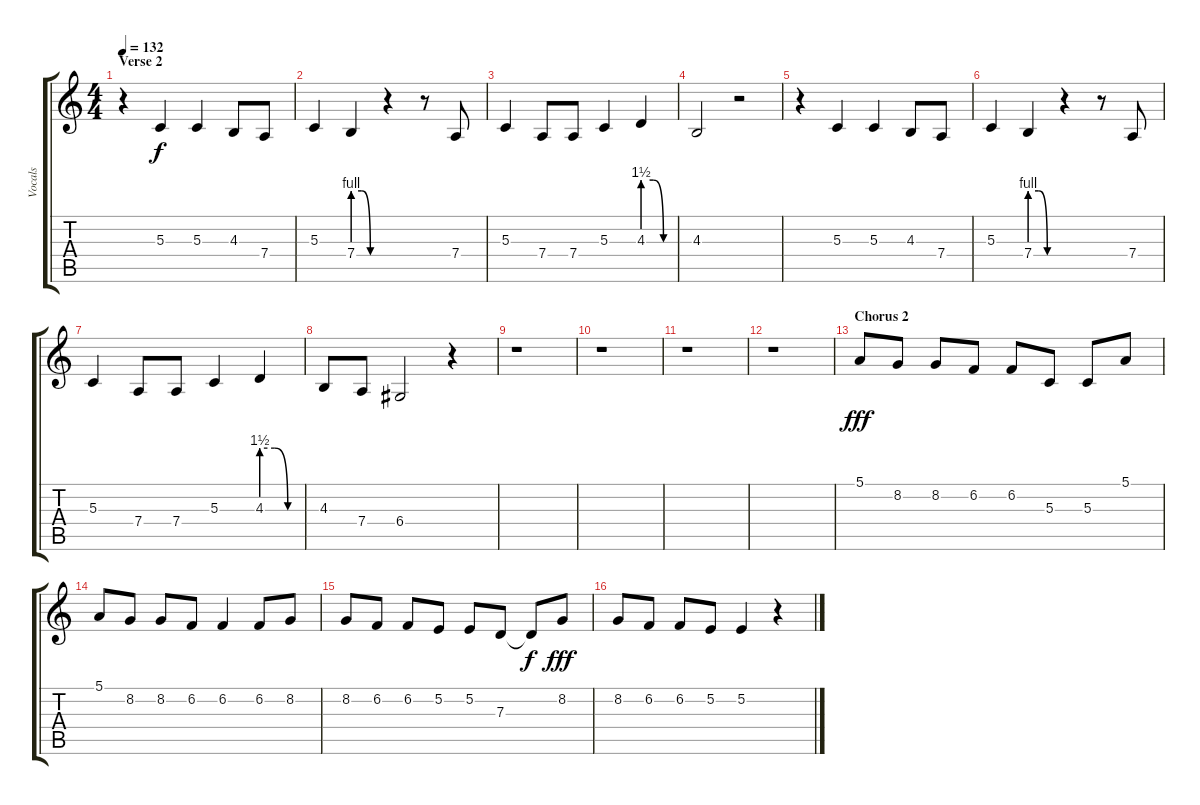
\track ("Vocals" "Vocals") {instrument altosax}
\staff {score tabs}
\tuning (E4 B3 G3 D3 A2 E2) {hide}
\ts (4 4)
\section ("" "Verse 2")
\tempo 132
\clef g2
\ks c
r.4{dy fff} 5.3.4{dy f} 5.3.4 4.3.8 7.4.8 |
5.3.4 7.4{be (custom 0 4 20 4 40 0 60 0)}.4 r.4 r.8 7.4.8 |
5.3.4 7.4.8 7.4.8 5.3.4 4.3{be (custom 0 6 20 6 40 0 60 0)}.4 |
4.3.2 r.2 |
r.4 5.3.4 5.3.4 4.3.8 7.4.8 |
5.3.4 7.4{be (custom 0 4 20 4 40 0 60 0)}.4 r.4 r.8 7.4.8 |
5.3.4 7.4.8 7.4.8 5.3.4 4.3{be (custom 0 6 20 6 40 0 60 0)}.4 |
4.3.8 7.4.8 6.4.2 r.4 |
r.1 |
r.1 |
r.1 |
r.1 |
\section ("" "Chorus 2")
5.1.8{dy fff} 8.2.8 8.2.8 6.2.8 6.2.8 5.3.8 5.3.8 5.1.8 |
5.1.8 8.2.8 8.2.8 6.2.8 6.2.4 6.2.8 8.2.8 |
8.2.8 6.2.8 6.2.8 5.2.8 5.2.8 7.3.8 7.3{t}.8{dy f} 8.2.8{dy fff} |
8.2.8 6.2.8 6.2.8 5.2.8 5.2.4 r.4
